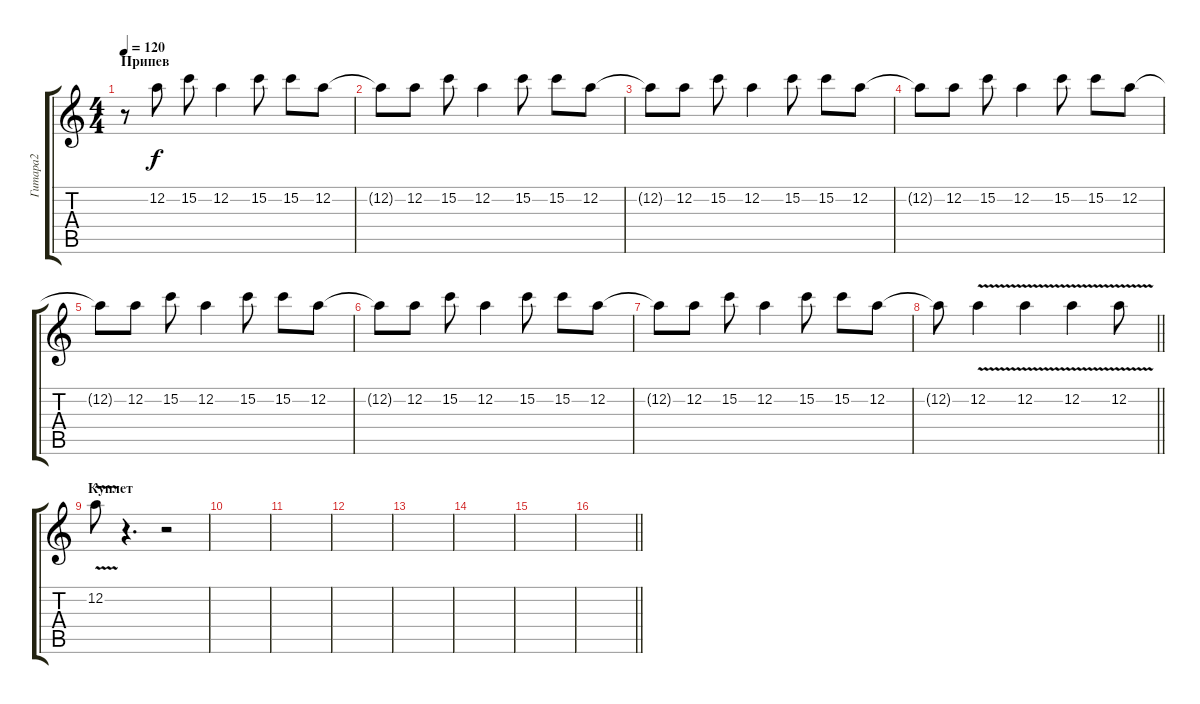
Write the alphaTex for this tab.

\track ("Гитара2" "Гитара2") {instrument acousticguitarsteel}
\staff {score tabs}
\tuning (D4 A3 F3 C3 G2 D2) {hide}
\ts (4 4)
\section ("" "Припев")
\tempo 120
\clef g2
\ks c
r.8{dy f volume 9 instrument distortionguitar} 12.2.8 15.2.8 12.2.4 15.2.8 15.2.8 12.2.8 |
12.2{t}.8 12.2.8 15.2.8 12.2.4 15.2.8 15.2.8 12.2.8 |
12.2{t}.8 12.2.8 15.2.8 12.2.4 15.2.8 15.2.8 12.2.8 |
12.2{t}.8 12.2.8 15.2.8 12.2.4 15.2.8 15.2.8 12.2.8 |
12.2{t}.8 12.2.8 15.2.8 12.2.4 15.2.8 15.2.8 12.2.8 |
12.2{t}.8 12.2.8 15.2.8 12.2.4 15.2.8 15.2.8 12.2.8 |
12.2{t}.8 12.2.8 15.2.8 12.2.4 15.2.8 15.2.8 12.2.8 |
\barLineRight lightlight
12.2{t}.8 12.2{v}.4 12.2{v}.4 12.2{v}.4 12.2{v}.8 |
\section ("" "Куплет")
12.2{v}.8 r.4{d} r.2 |
|
|
|
|
|
|
\barLineRight lightlight
